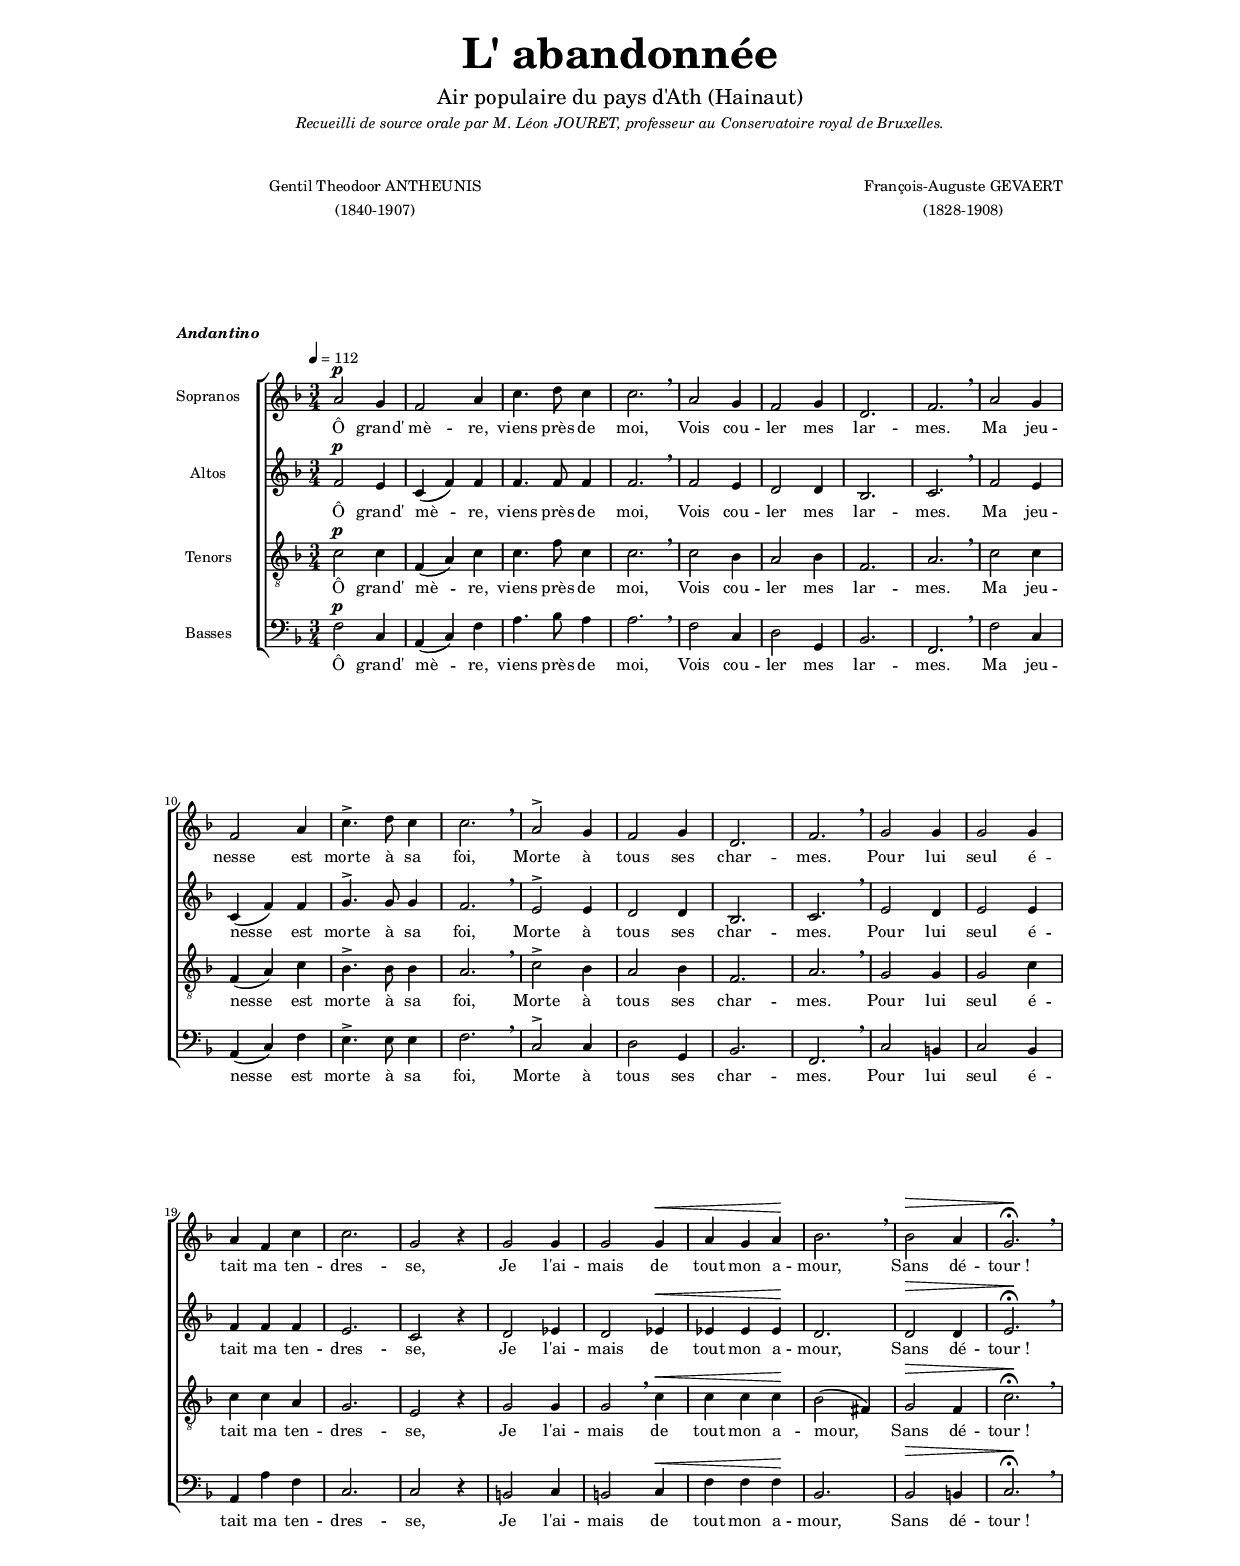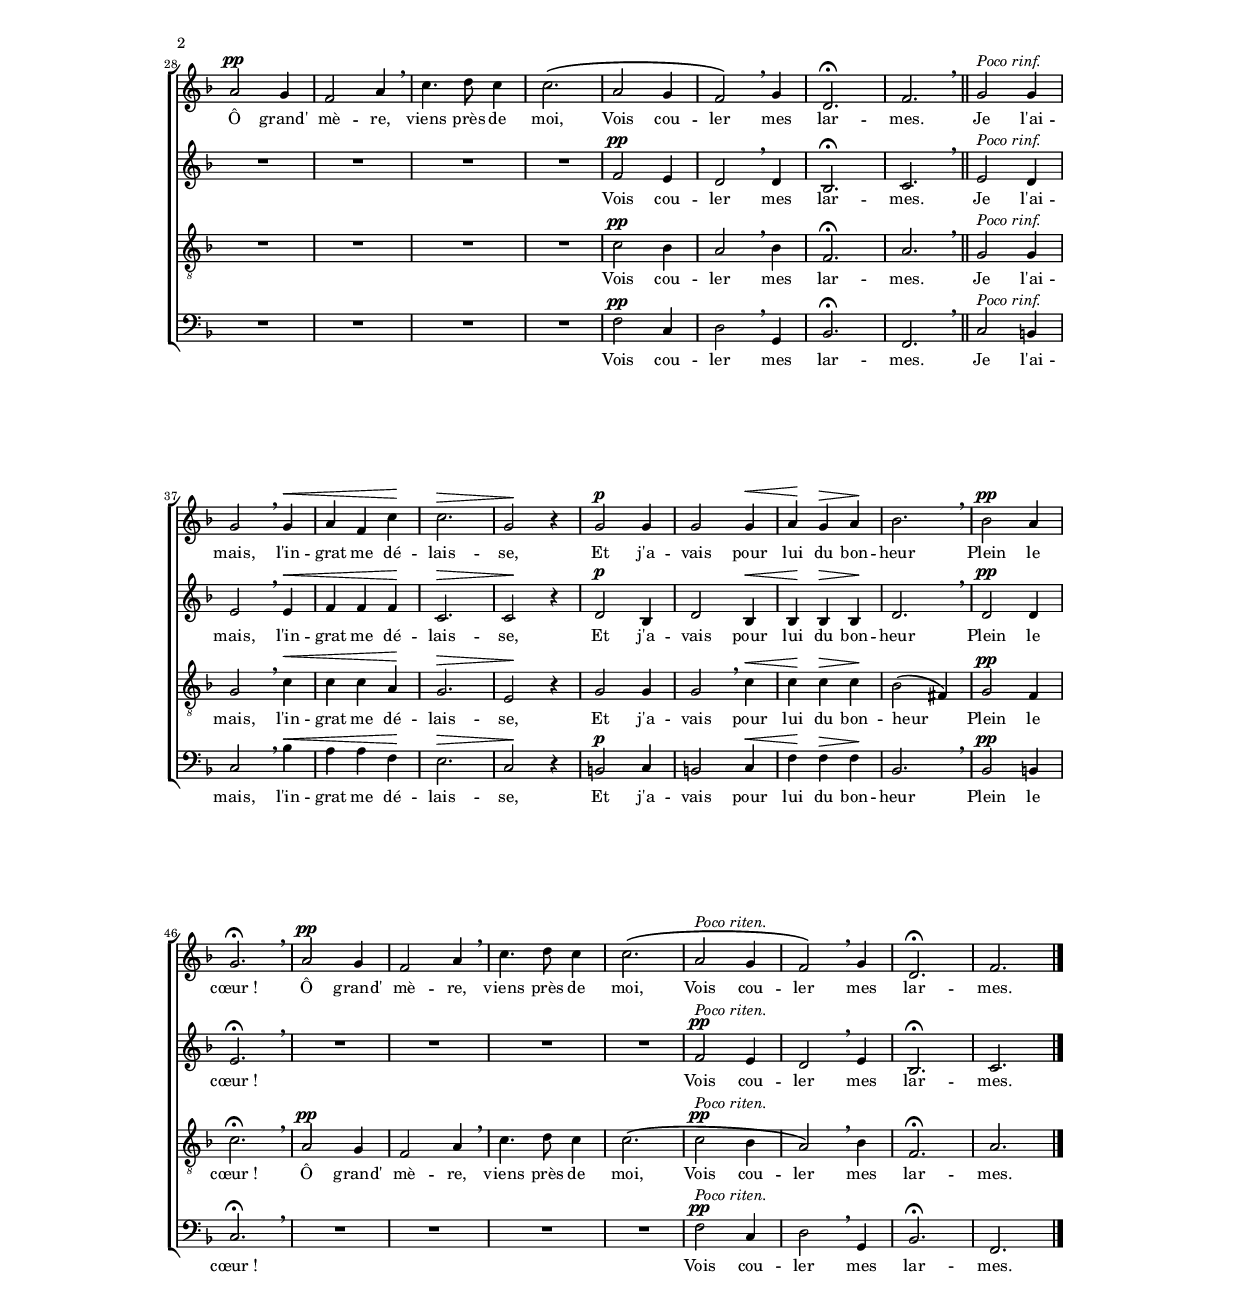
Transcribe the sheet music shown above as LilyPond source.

\version "2.12.1"

%---------------------------------------------------------------------------
%	COLLECTION DE CHOEURS
%	SANS ACCOMPAGNEMENT
%	Pour servir à l'étude du chant d'ensemble
%	dans les Conservatoires et Écoles de musique
%	Par F. A. GEVAERT
%	6e fascicule
%	Onze chansons françaises et wallonnes du XVIIe et XVIIIe siècle,
%	mises à 4 voix mixtes
%	Ed. Henry Lemoine et Cie
%
%
%	lastupdated = "2010/Apr/6"
%---------------------------------------------------------------------------

\paper {
	line-width = 15\cm 
	top-margin = 1.2\cm
	bottom-margin = 2.4\cm
}

#(set-global-staff-size 13)
#(ly:set-option 'point-and-click #f)

%---------------------------------------------------------------------------
%	
%---------------------------------------------------------------------------

\header {
	title = \markup \center-column {
		\pad-markup #3 {
			\fontsize #+5
			"L' abandonnée"
		}
	}
	subtitle = \markup \center-column {
		\fontsize #+2 \medium {
			"Air populaire du pays d'Ath (Hainaut)"
		}
		\normalsize \italic \medium {
			"Recueilli de source orale par M. Léon JOURET, professeur au Conservatoire royal de Bruxelles."
		}
	}
	poet = \markup { 
		\pad-to-box #'(0 . 0) #'(3 . 9) \hspace #13 \center-column { 
			 "Gentil Theodoor ANTHEUNIS"
			 "(1840-1907)"
		 }
	}
	composer = \markup {
		\pad-to-box #'(0 . 0) #'(3 . 9) \center-column {
			"François-Auguste GEVAERT"
			"(1828-1908)"
		}
	}
	meter = \markup {
		\pad-to-box #'(0 . 0) #'(0 . 18) \bold \italic { 
			Andantino
		}
	}
}

%---------------------------------------------------------------------------
%	
%---------------------------------------------------------------------------

global = {
	\time 3/4
	\key f \major
	\tempo 4=112
	\override DynamicTextSpanner #'dash-period = #-1.0
	\override Score.Hairpin #'to-barline = ##f
}

print = {
	\autoBeamOff
	\dynamicUp
}

solo = \markup { \italic "Une seule voix" }
tutt = \markup { \italic "Toutes" }
smor = \markup { \italic "Smorz." }
Prin = \markup { \italic "Poco rinf." }
Prit = \markup { \italic "Poco riten." }
more = \markup { \italic "Morendo" }
Pmur = \markup { \italic "Presque murmuré" }

%---------------------------------------------------------------------------
%	NOTES
%---------------------------------------------------------------------------

Sop = \relative c'' {
	\set Staff.instrumentName = #"Sopranos "

	a2\p g4
	f2 a4
	c4. d8 c4
	c2. \breathe
	a2 g4
	f2 g4
	d2.
	f2. \breathe
	
	a2 g4 \break
	f2 a4
	c4.^\accent d8 c4
	c2. \breathe
	a2^\accent g4
	f2 g4
	d2.
	f2.	\breathe
	
	g2 g4
	g2 g4 \break
	a4 f c'
	c2.
	g2 r4
	g2 g4
	g2 g4\<
	a4 g a\!
	bes2. \breathe
	
	bes2\> a4
	g2.\!^\fermata \breathe \break
	a2\pp g4
	f2 a4 \breathe
	c4. d8 c4
	c2.\(
	a2 g4
	f2\) \breathe g4
	d2.^\fermata
	f2. \breathe \bar "||"
	
	g2^\Prin g4 \break
	g2 \breathe g4\<
	a4 f c'\!
	c2.\>
	g2\! r4
	g2\p g4
	g2 g4\<
	a4\! g\> a\!
	bes2. \breathe
	
	bes2\pp a4
	g2.^\fermata \breathe
	a2\pp g4
	f2 a4 \breathe
	c4. d8 c4
	c2.\(
	a2^\Prit g4
	f2\) \breathe g4
	d2.^\fermata
	f2. \bar "|."
}
 
Alt = \relative c' {
	\set Staff.instrumentName = #"Altos "

	f2\p e4
	c4( f) f
	f4. f8 f4
	f2. \breathe
	f2 e4
	d2 d4
	bes2.
	c2. \breathe
	
	f2 e4
	c4( f) f
	g4.^\accent g8 g4
	f2. \breathe
	e2^\accent e4
	d2 d4
	bes2.
	c2.	\breathe
	
	e2 d4
	e2 e4
	f4 f f
	e2.
	c2 r4
	d2 es4
	d2 es4\<
	es4 es es\!
	d2.
	
	d2\> d4
	e2.\!^\fermata \breathe
	R2.*4
	f2\pp e4
	d2 \breathe d4
	bes2.^\fermata
	c2. \breathe \bar "||"
	
	e2^\Prin d4
	e2 \breathe e4\<
	f4 f f\!
	c2.\>
	c2\! r4
	d2\p bes4
	d2 bes4\<
	bes4\! bes\> bes\!
	d2. \breathe
	
	d2\pp d4
	e2.^\fermata \breathe
	R2.*4
	f2\pp^\Prit e4
	d2 \breathe e4
	bes2.^\fermata
	c2. \bar "|."
}

Ten = \relative c' {
	\set Staff.instrumentName = #"Tenors "	
	\clef "treble_8"

	c2\p c4
	f,4( a) c
	c4. f8 c4
	c2. \breathe
	c2 bes4
	a2 bes4
	f2.
	a2. \breathe
	
	c2 c4
	f,4( a) c
	bes4.^\accent bes8 bes4
	a2. \breathe
	c2^\accent bes4
	a2 bes4
	f2.
	a2.	\breathe
	
	g2 g4
	g2 c4
	c4 c a
	g2.
	e2 r4
	g2 g4
	g2 \breathe c4\<
	c4 c c\!
	bes2( fis4)
	
	g2\> f4
	c'2.\!^\fermata \breathe
	R2.*4
	c2\pp bes4
	a2 \breathe bes4
	f2.^\fermata
	a2. \breathe \bar "||"
	
	g2^\Prin g4
	g2 \breathe c4\<
	c4 c a\!
	g2.\>
	e2\! r4
	g2 g4
	g2 \breathe c4\<
	c4\! c\> c\!
	bes2( fis4)
	
	g2\pp f4
	c'2.^\fermata \breathe
	a2\pp g4
	f2 a4 \breathe
	c4. d8 c4
	c2.\(
	c2\pp^\Prit bes4
	a2\) \breathe bes4
	f2.^\fermata
	a2. \bar "|."

}

Bas = \relative c {
	\set Staff.instrumentName = #"Basses "
	\clef bass
	
	f2\p c4
	a4( c) f
	a4. bes8 a4
	a2. \breathe
	f2 c4
	d2 g,4
	bes2.
	f2. \breathe
	
	f'2 c4
	a4( c) f
	e4.^\accent e8 e4
	f2. \breathe
	c2^\accent c4
	d2 g,4
	bes2.
	f2.	\breathe
	
	c'2 b4
	c2 bes4
	a4 a' f
	c2.
	c2 r4
	b2 c4
	b2 c4\<
	f4 f f\!
	bes,2.
	
	bes2\> b4
	c2.\!^\fermata \breathe
	R2.*4 
	f2\pp c4
	d2 \breathe g,4
	bes2.^\fermata
	f2. \breathe \bar "||"
	
	c'2^\Prin b4
	c2 \breathe bes'4\<
	a4 a f\!
	e2.\>
	c2\! r4
	b2\p c4
	b2 c4\<
	f4\! f\> f\!
	bes,2. \breathe
	
	bes2\pp b4
	c2.^\fermata \breathe
	R2.*4
	f2\pp^\Prit c4
	d2 \breathe g,4
	bes2.^\fermata
	f2. \bar "|."
	
}

%---------------------------------------------------------------------------
%	LYRICS
%---------------------------------------------------------------------------

texteA = \lyricmode {
	Ô grand' mè -- re, viens près de moi,
	Vois cou -- ler mes lar -- mes.
	Ma jeu -- nesse est morte à sa foi,
	Morte à tous ses char -- mes.
	Pour lui seul é -- tait ma ten -- dres -- se,
	Je l'ai -- mais de tout mon a -- mour,
	Sans dé -- tour_!
	Ô grand' mè -- re, viens près de moi,
	Vois cou -- ler mes lar -- mes.
	Je l'ai -- mais, l'in -- grat me dé -- lais -- se,
	Et j'a -- vais pour lui du bon -- heur
	Plein le cœur_!
	Ô grand' mè -- re, viens près de moi,
	Vois cou -- ler mes lar -- mes.
}

texteB = \lyricmode {
	Ô grand' mè -- re, viens près de moi,
	Vois cou -- ler mes lar -- mes.
	Ma jeu -- nesse est morte à sa foi,
	Morte à tous ses char -- mes.
	Pour lui seul é -- tait ma ten -- dres -- se,
	Je l'ai -- mais de tout mon a -- mour,
	Sans dé -- tour_!
	Vois cou -- ler mes lar -- mes.
	Je l'ai -- mais, l'in -- grat me dé -- lais -- se,
	Et j'a -- vais pour lui du bon -- heur
	Plein le cœur_!
	Vois cou -- ler mes lar -- mes.
}

texteC = \lyricmode {
	Ô grand' mè -- re, viens près de moi,
	Vois cou -- ler mes lar -- mes.
	Ma jeu -- nesse est morte à sa foi,
	Morte à tous ses char -- mes.
	Pour lui seul é -- tait ma ten -- dres -- se,
	Je l'ai -- mais de tout mon a -- mour,
	Sans dé -- tour_!
	Vois cou -- ler mes lar -- mes.
	Je l'ai -- mais, l'in -- grat me dé -- lais -- se,
	Et j'a -- vais pour lui du bon -- heur
	Plein le cœur_!
	Ô grand' mè -- re, viens près de moi,
	Vois cou -- ler mes lar -- mes.
}

%---------------------------------------------------------------------------
%	MIDI OUTPUT
%---------------------------------------------------------------------------

\score {
	<<
	\new Staff = "Sop" { \set Staff.midiInstrument = "oboe" \global \Sop }
	\new Staff = "Alt" { \set Staff.midiInstrument = "clarinet" \global \Alt }
	\new Staff = "Ten" { \set Staff.midiInstrument = "french horn" \global  \Ten }
	\new Staff = "Bas" { \set Staff.midiInstrument = "bassoon" \global  \Bas }
	>>
	\midi { \context { \Voice \remove "Dynamic_performer" } }
%	\midi { \context { \Score tempoWholesPerMinute = #(ly:make-moment 72 2) midiMinimumVolume = #0.2 midiMaximumVolume = #0.2 } }
}

%---------------------------------------------------------------------------
%	SHEET OUTPUT
%---------------------------------------------------------------------------

\score {
	\new ChoirStaff <<
		\new Voice << \global \print \Sop >> 
		\addlyrics { \texteA }
		\new Voice << \global \print \Alt >>
		\addlyrics { \texteB }
		\new Voice << \global \print \Ten >>
		\addlyrics { \texteC }
		\new Voice << \global \print \Bas >>
		\addlyrics { \texteB }
	>>
	\layout  { }
}

